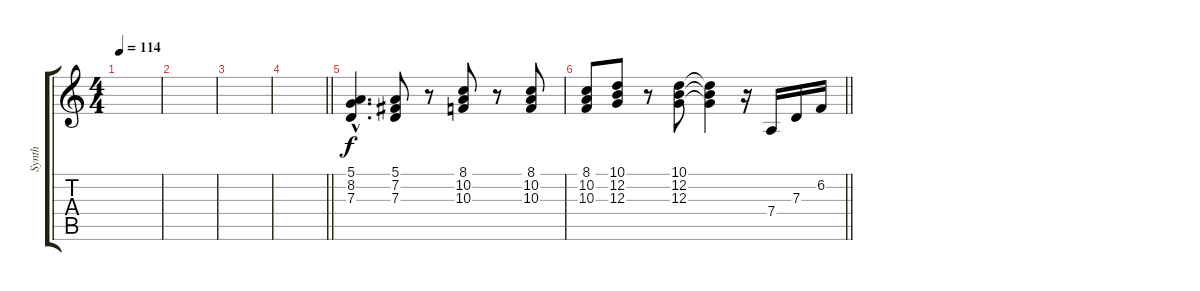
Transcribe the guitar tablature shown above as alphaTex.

\track ("Synth" "Synth") {instrument pad3polysynth}
\staff {score tabs}
\tuning (E4 B3 G3 D3 A2 E2) {hide}
\ts (4 4)
\tempo 114
\clef g2
\ks c
|
|
|
\barLineRight lightlight
|
(5.1{hac} 8.2{hac} 7.3{hac}).4{d dy f volume 2} (5.1 7.2 7.3).8 r.8 (8.1 10.2 10.3).8 r.8 (8.1 10.2 10.3).8 |
\barLineRight lightlight
(8.1 10.2 10.3).8 (10.1 12.2 12.3).8 r.8 (10.1 12.2 12.3).8 (10.1{t} 12.2{t} 12.3{t}).4 r.16 7.4.16 7.3.16 6.2.16
